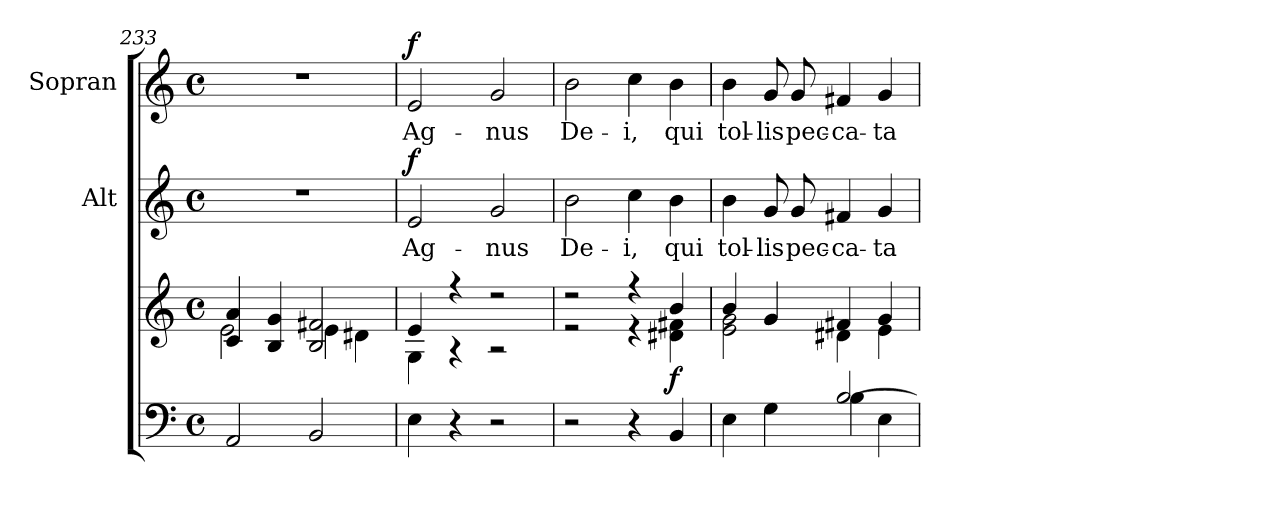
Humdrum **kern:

**kern	**kern	**dynam	**kern	**text	**dynam	**kern	**text	**dynam
*part3	*part3	*part3	*part2	*part2	*part2	*part1	*part1	*part1
*staff4	*staff3	*staff3/4	*staff2	*staff2	*staff2	*staff1	*staff1	*staff1
*	*	*	*I"Alt	*	*	*I"Sopran	*	*
*clefF4	*clefG2	*	*clefG2	*	*	*clefG2	*	*
*k[]	*k[]	*	*k[]	*	*	*k[]	*	*
*C:	*C:	*	*C:	*	*	*C:	*	*
*M4/4	*M4/4	*	*M4/4	*	*	*M4/4	*	*
*met(c)	*met(c)	*	*met(c)	*	*	*met(c)	*	*
=233	=233	=233	=233	=233	=233	=233	=233	=233
*	*^	*	*	*	*	*	*	*
2AA/	4c/ 4a/	2e\	.	1r	.	.	1r	.	.
.	4B/ 4g/	.	.	.	.	.	.	.	.
2BB/	2B/ 2f#X/	4e\	.	.	.	.	.	.	.
.	.	4d#X\	.	.	.	.	.	.	.
=234	=234	=234	=234	=234	=234	=234	=234	=234	=234
!	!	!	!	!	!LO:LY:b	!LO:DY:a	!	!LO:LY:b	!LO:DY:a
4E\	4e/	4G\	.	2e/	Ag-	f	2e/	Ag-	f
4r	4r	4r	.	.	.	.	.	.	.
!	!	!	!	!	!LO:LY:b	!	!	!LO:LY:b	!
2r	2r	2r	.	2g/	-nus	.	2g/	-nus	.
=235	=235	=235	=235	=235	=235	=235	=235	=235	=235
!	!	!	!	!	!LO:LY:b	!	!	!LO:LY:b	!
2r	2r	2r	.	2b\	De-	.	2b\	De-	.
!	!	!	!	!	!LO:LY:b	!	!	!LO:LY:b	!
4r	4r	4r	.	4cc\	-i,	.	4cc\	-i,	.
!	!	!	!LO:DY:b	!	!LO:LY:b	!	!	!LO:LY:b	!
4BB/	4b/	4d#X\ 4f#X\	f	4b\	qui	.	4b\	qui	.
!!LO:LB:g=z
=236	=236	=236	=236	=236	=236	=236	=236	=236	=236
*^	*	*	*	*	*	*	*	*	*
!	!	!	!	!	!	!LO:LY:b	!	!	!LO:LY:b	!
2ryy	4E\	4b/	2e\ 2g\	.	4b\	tol-	.	4b\	tol-	.
!	!	!	!	!	!	!LO:LY:b	!	!	!LO:LY:b	!
.	4G\	4g/	.	.	8g/	-lis	.	8g/	-lis	.
!	!	!	!	!	!	!LO:LY:b	!	!	!LO:LY:b	!
.	.	.	.	.	8g/	pec-	.	8g/	pec-	.
!	!	!	!	!	!	!LO:LY:b	!	!	!LO:LY:b	!
[>2B/	4B\	4f#X/	4d#X\	.	4f#X/	-ca-	.	4f#X/	-ca-	.
!	!	!	!	!	!	!LO:LY:b	!	!	!LO:LY:b	!
.	4E\	4g/	4e\	.	4g/	-ta	.	4g/	-ta	.
*v	*v	*	*	*	*	*	*	*	*	*
*	*v	*v	*	*	*	*	*	*	*
=	=	=	=	=	=	=	=	=
*-	*-	*-	*-	*-	*-	*-	*-	*-
